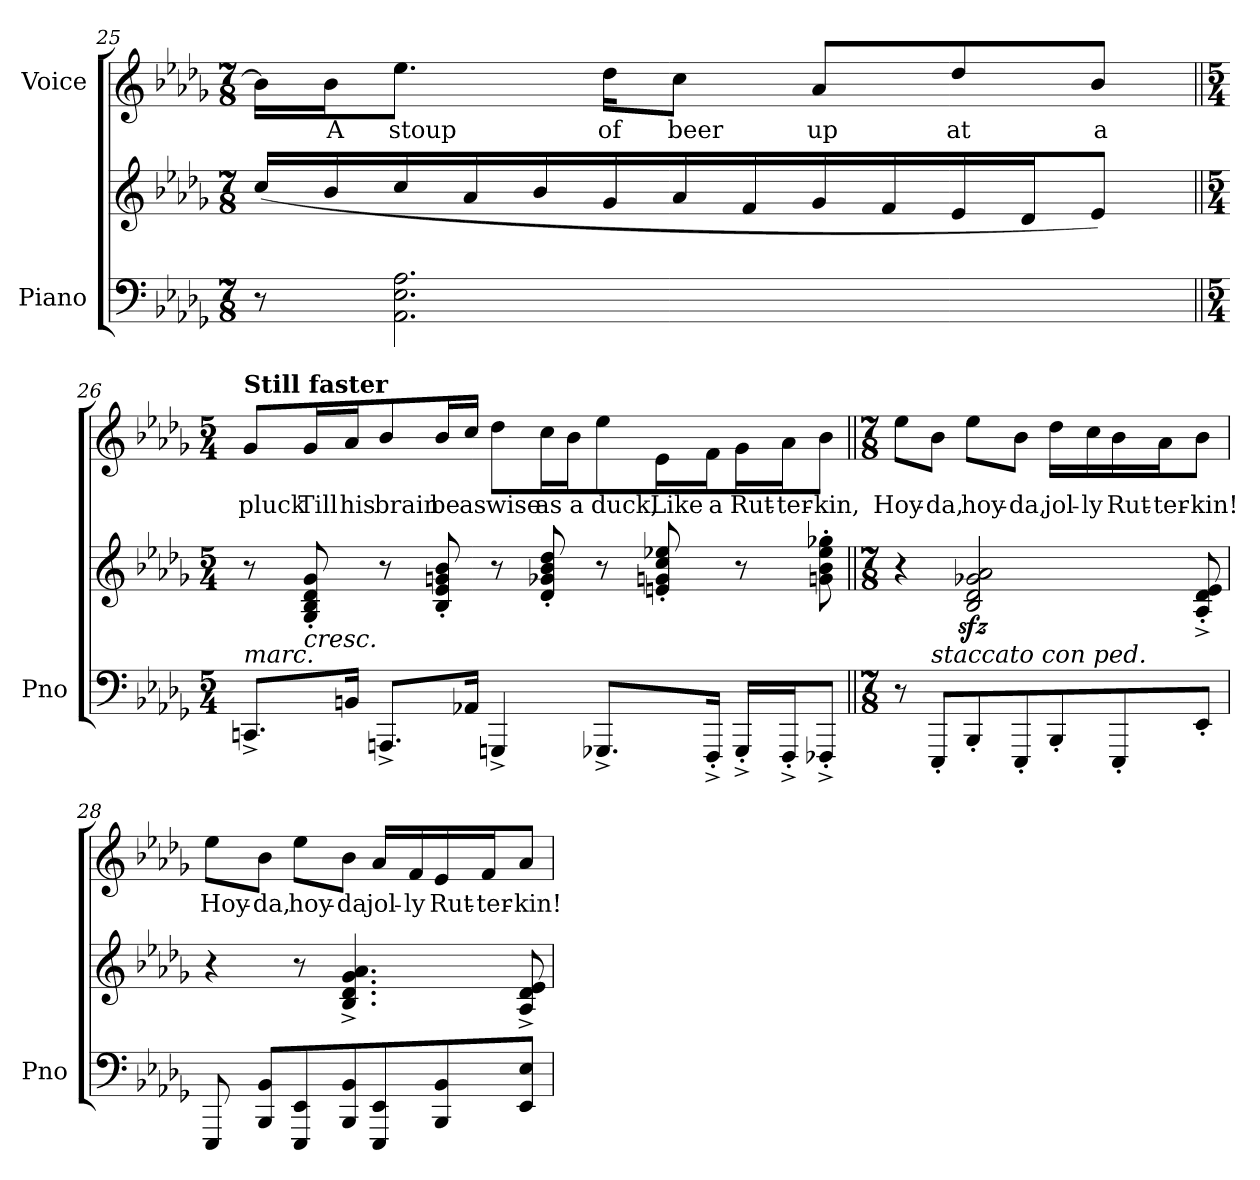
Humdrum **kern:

**kern	**kern	**kern	**text
*part2	*part2	*part1	*part1
*staff3	*staff2	*staff1	*staff1
*I"Piano	*	*I"Voice	*
*I'Pno	*	*	*
*clefF4	*clefG2	*clefG2	*
*k[b-e-a-d-g-]	*k[b-e-a-d-g-]	*k[b-e-a-d-g-]	*
*M7/8	*M7/8	*M7/8	*
=25	=25	=25	=25
8r	(16cc/LL	16b-\LL]	.
.	16b-/	16b-\J	A
2.AA-\ 2.E-\ 2.A-\	16cc/	8.ee-\J	stoup
.	16a-/	.	.
.	16b-/	.	.
.	16g-/	16dd-\KL	of
.	16a-/	8cc\J	beer
.	16f/	.	.
.	16g-/	8a-/L	up
.	16f/	.	.
.	16e-/	8dd-/	at
.	16d-/J	.	.
.	8e-/J)	8b-/J	a
=26||	=26||	=26||	=26||
*M5/4	*M5/4	*M5/4	*
!	!	!LO:TX:a:B:t=Still faster	!
!LO:TX:i:t=marc.	!	!	!
8.CCn^/L	8r	8g-/L	pluck
!	!LO:TX:b:i:t=cresc.	!	!
.	8G-/' 8B-/' 8d-/' 8g-/'	16g-/L	Till
16BBn/Jk	.	16a-/J	his
8.AAAn^/L	8r	8b-/	brain
.	8B-/' 8e-/' 8gn/' 8b-/'	16b-/L	be
16AA-X/Jk	.	16cc/JJ	as
4GGGn^/	8r	8dd-\L	wise
.	8d-/' 8g-X/' 8b-/' 8dd-/'	16cc\L	as
.	.	16b-\J	a
8.GGG-X^/L	8r	8ee-\	duck,
.	8en/' 8gn/' 8cc/' 8ee-X/'	16e-\L	Like
16FFF'^/Jk	.	16f\J	a
16GGG-'^/LL	8r	16g-\L	Rut-
16FFF'^/J	.	16a-\J	-ter-
8FFF-X'^/J	8gn\' 8b-\' 8ee-\' 8gg-X\'	8b-\J	-kin,
=27||	=27||	=27||	=27||
*M7/8	*M7/8	*M7/8	*
8r	4r	8ee-\L	Hoy-
!LO:TX:i:t=staccato con ped.	!	!	!
8EEE-'/L	.	8b-\J	-da,
8BBB-'/	2B-/zz< 2d-/zz< 2g-X/zz< 2a-/zz<	8ee-\L	hoy-
8EEE-'/	.	8b-\J	-da,
8BBB-'/	.	16dd-\LL	jol-
.	.	16cc\	-ly
8EEE-'/	.	16b-\	Rut-
.	.	16a-\J	-ter-
8EE-'/J	8A-/'^> 8d-/'^> 8e-/'^>	8b-\J	-kin!
=28	=28	=28	=28
8EEE-/	4r	8ee-\L	Hoy-
8BBB-/ 8BB-/L	.	8b-\J	-da,
8EEE-/ 8EE-/	8r	8ee-\L	hoy-
8BBB-/ 8BB-/	4.B-/^ 4.d-/^ 4.g-/^ 4.a-/^	8b-\J	-da
8EEE-/ 8EE-/	.	16a-/LL	jol-
.	.	16f/	-ly
8BBB-/ 8BB-/	.	16e-/	Rut-
.	.	16f/J	-ter-
8EE-/ 8E-/J	8A-/^ 8d-/^ 8e-/^	8a-/J	-kin!
=	=	=	=
*-	*-	*-	*-
